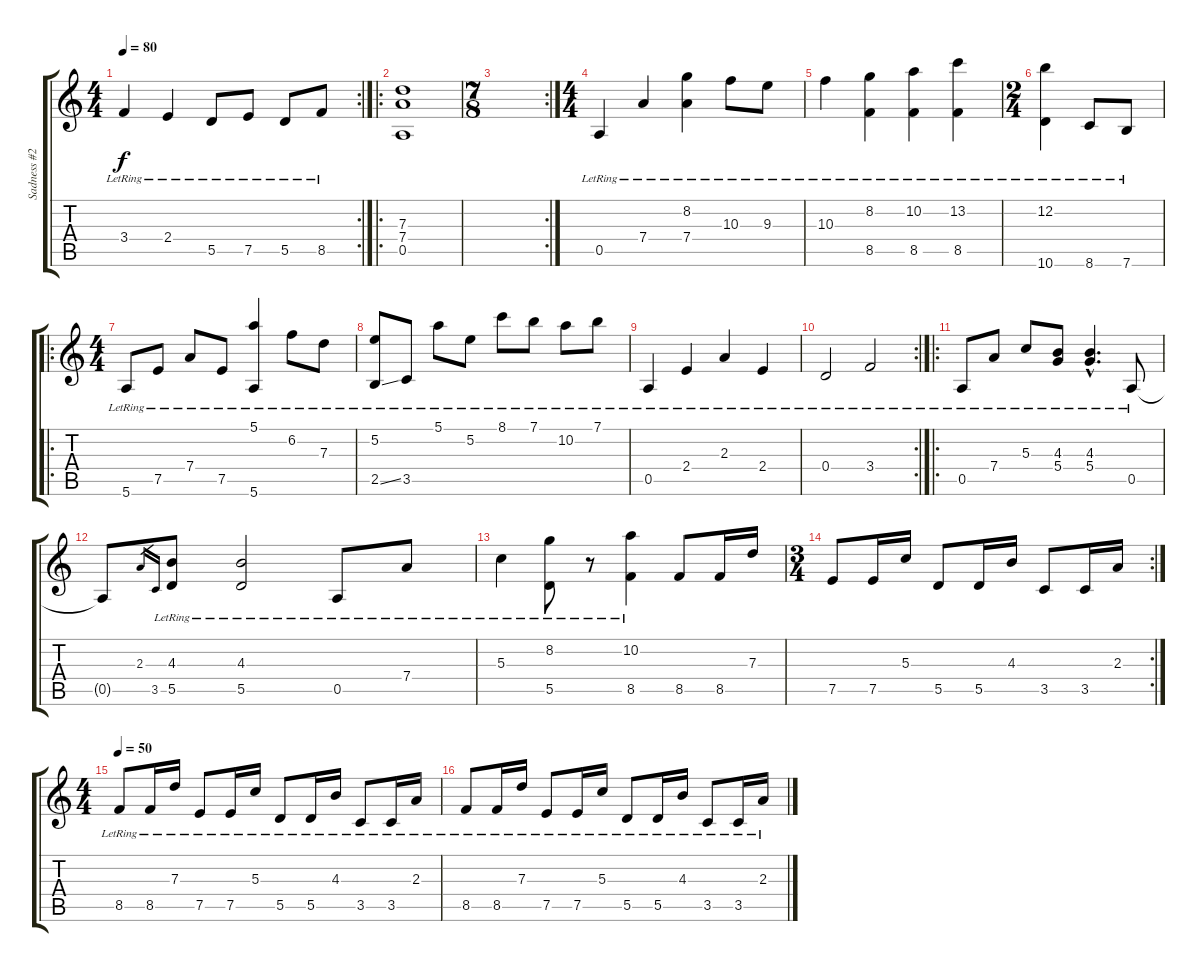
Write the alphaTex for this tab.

\track ("Sadness #2" "Sadness #2") {instrument acousticguitarnylon}
\staff {score tabs}
\tuning (E4 B3 G3 D3 A2 E2) {hide}
\rc 2
\ts (4 4)
\tempo 80
\clef g2
\ks c
3.4{lr}.4{dy f} 2.4{lr}.4 5.5{lr}.8 7.5{lr}.8 5.5{lr}.8 8.5{lr}.8 |
\ro
(7.3 7.4 0.5).1 |
\rc 2
\ts (7 8)
|
\ts (4 4)
0.5{lr}.4 7.4{lr}.4 (8.2{lr} 7.4{lr}).4 10.3{lr}.8 9.3{lr}.8 |
10.3{lr}.4 (8.2{lr} 8.5{lr}).4 (10.2{lr} 8.5{lr}).4 (13.2{lr} 8.5{lr}).4 |
\ts (2 4)
(12.2{lr} 10.6{lr}).4 8.6{lr}.8 7.6{lr}.8 |
\ro
\ts (4 4)
5.6{lr}.8 7.5{lr}.8 7.4{lr}.8 7.5{lr}.8 (5.1{lr} 5.6{lr}).4 6.2{lr}.8 7.3{lr}.8 |
(5.2{lr} 2.5{ss}).8 3.5{lr}.8 5.1{lr}.8 5.2{lr}.8 8.1{lr}.8 7.1{lr}.8 10.2{lr}.8 7.1{lr}.8 |
0.5{lr}.4 2.4{lr}.4 2.3{lr}.4 2.4{lr}.4 |
\rc 2
0.4{lr}.2 3.4{lr}.2 |
\ro
0.5{lr}.8 7.4{lr}.8 5.3{lr}.8 (4.3{lr} 5.4{lr}).8 (4.3{hac lr} 5.4{hac lr}).4{d} 0.5{lr}.8 |
0.5{t}.8 2.3.16{gr} 3.5.16{gr} (4.3{lr} 5.5{lr}).8 (4.3{lr} 5.5{lr}).2 0.5{lr}.8 7.4{lr}.8 |
5.3{lr}.4 (8.2{lr} 5.5{lr}).8 r.8 (10.2{lr} 8.5{lr}).4 8.5.8 8.5.16 7.3.16 |
\rc 2
\ts (3 4)
7.5.8 7.5.16 5.3.16 5.5.8 5.5.16 4.3.16 3.5.8 3.5.16 2.3.16 |
\ts (4 4)
\tempo 50
8.5{lr}.8 8.5{lr}.16 7.3{lr}.16 7.5{lr}.8 7.5{lr}.16 5.3{lr}.16 5.5{lr}.8 5.5{lr}.16 4.3{lr}.16 3.5{lr}.8 3.5{lr}.16 2.3{lr}.16 |
8.5{lr}.8 8.5{lr}.16 7.3{lr}.16 7.5{lr}.8 7.5{lr}.16 5.3{lr}.16 5.5{lr}.8 5.5{lr}.16 4.3{lr}.16 3.5{lr}.8 3.5{lr}.16 2.3{lr}.16
